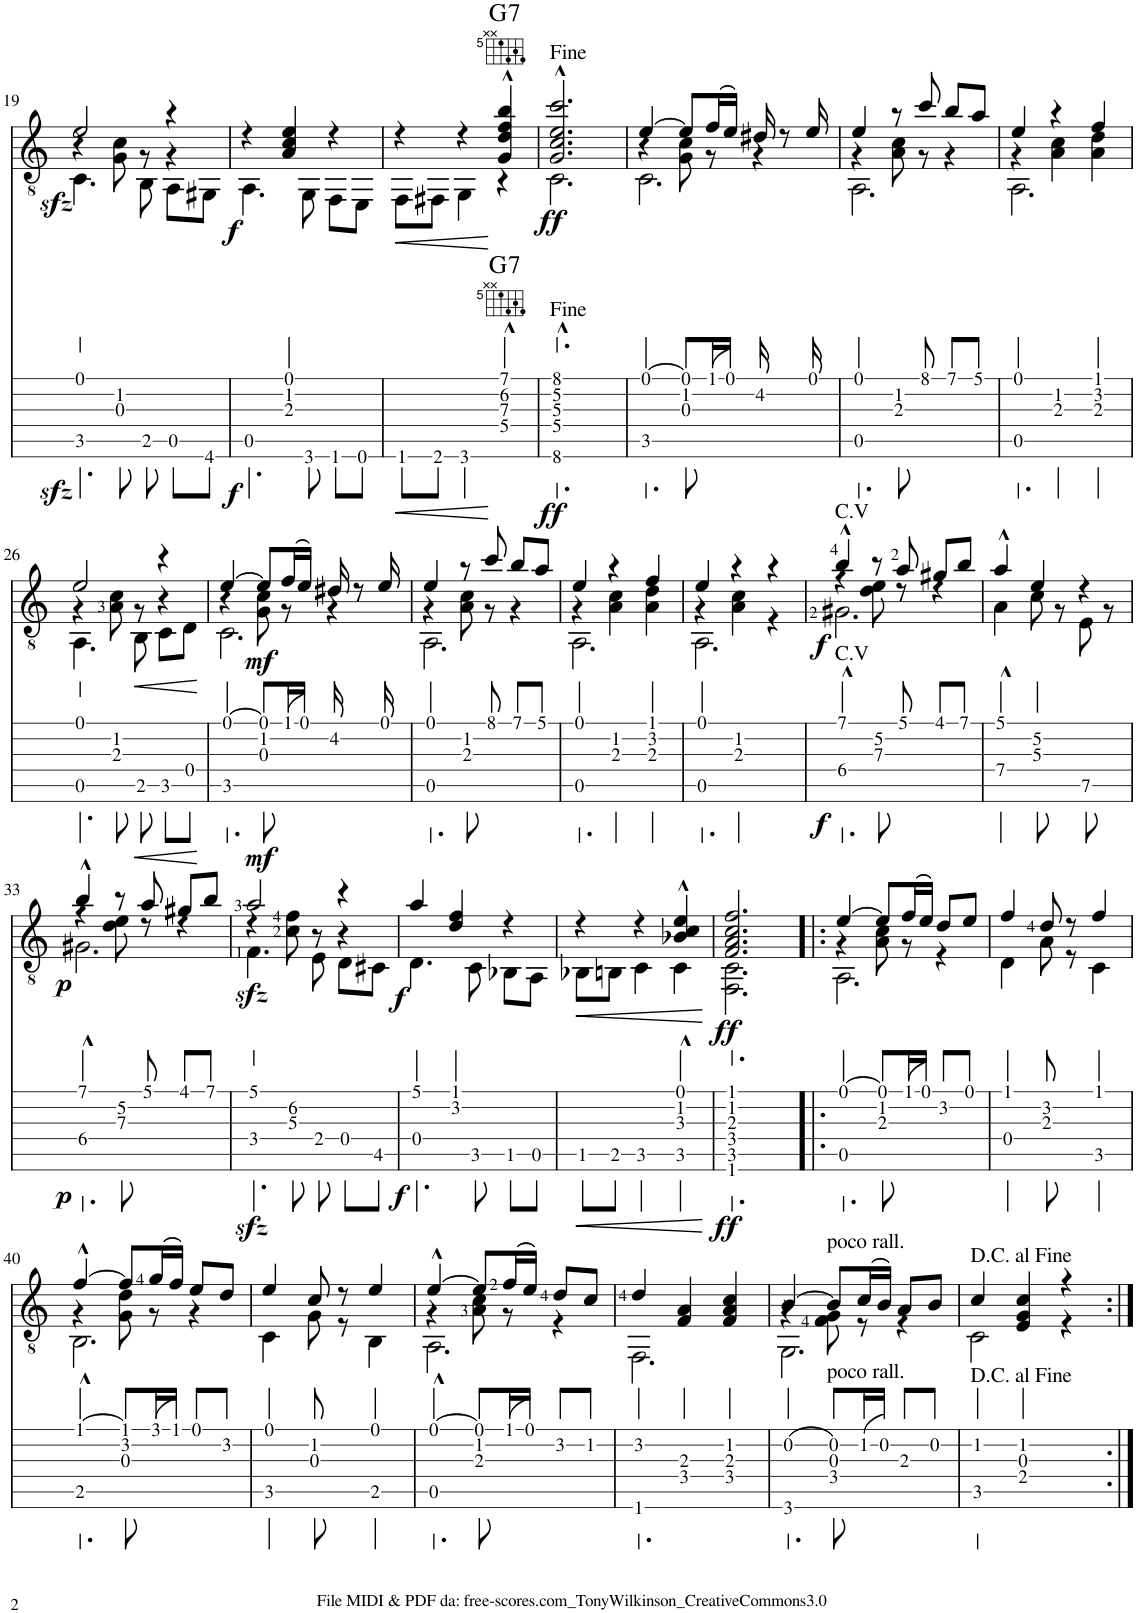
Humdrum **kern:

**kern	**dynam	**harte	**kern	**dynam	**harte
*part2	*part2	*part2	*part1	*part1	*part1
*staff2	*staff2	*	*staff1	*staff1	*
*I"Chitarra classica (Intavolatura)	*	*	*I"Guitar	*	*
!!LO:PB:g=z
*	*	*	*clefGv2	*	*
*k[]	*	*	*k[]	*	*
*M3/4	*	*	*M3/4	*	*
=19	=19	=19	=19	=19	=19
*^	*	*	*^	*	*
*	*^	*	*	*	*^	*	*
!	!	!	!LO:DY:b	!	!	!	!	!LO:DY:b	!
2e/	4r	4.C\	sfz	.	2e/	4r	4.C\	sfz	.
.	8G\ 8c\	.	.	.	.	8G\ 8c\	.	.	.
.	8r	8BB\	.	.	.	8r	8BB\	.	.
4r	4r	8AA\L	.	.	4r	4r	8AA\L	.	.
!	!	!	!LO:DY:b	!	!	!	!	!LO:DY:b	!
.	.	8GG#X\J	f	.	.	.	8GG#X\J	f	.
*	*v	*v	*	*	*	*	*	*	*
*	*	*	*	*	*v	*v	*	*
=20	=20	=20	=20	=20	=20	=20	=20
4r	4.AA\	.	.	4r	4.AA\	.	.
4A/ 4c/ 4e/	.	.	.	4A/ 4c/ 4e/	.	.	.
.	8GG\	.	.	.	8GG\	.	.
4r	8FF\L	.	.	4r	8FF\L	.	.
.	8EE\J	.	.	.	8EE\J	.	.
=21	=21	=21	=21	=21	=21	=21	=21
!	!	!LO:HP:b	!	!	!	!LO:HP:b	!
4r	8FF\L	<	.	4r	8FF\L	<	.
.	8FF#X\J	.	.	.	8FF#X\J	.	.
4r	4GG\	.	.	4r	4GG\	.	.
!	!	!	!LO:H:kt=7	!	!	!	!LO:H:kt=7
4G/^^ 4d/^^ 4f/^^ 4b/^^	4r	.	G:7	4G/^^ 4d/^^ 4f/^^ 4b/^^	4r	.	G:7
*v	*v	*	*	*	*	*	*
*	*	*	*v	*v	*	*
.	.	.	.	[	.
=22	=22	=22	=22	=22	=22
*^	*	*	*^	*	*
!	!	!LO:DY:b	!	!	!	!LO:DY:b	!
2.G/^^ 2.c/^^ 2.e/^^ 2.cc/^^	2.C\	ff	.	2.G/^^ 2.c/^^ 2.e/^^ 2.cc/^^	2.C\	ff	.
=23	=23	=23	=23	=23	=23	=23	=23
*	*^	*	*	*	*^	*	*
[4e/	4r	2.C\	.	.	[4e/	4r	2.C\	.	.
8e/L]	8G\ 8c\	.	.	.	8e/L]	8G\ 8c\	.	.	.
(16f/L	8r	.	.	.	(16f/L	8r	.	.	.
16e/JJ)	.	.	.	.	16e/JJ)	.	.	.	.
16d#X/	4r	.	.	.	16d#X/	4r	.	.	.
8r	.	.	.	.	8r	.	.	.	.
16e/	.	.	.	.	16e/	.	.	.	.
=24	=24	=24	=24	=24	=24	=24	=24	=24	=24
4e/	4r	2.AA\	.	.	4e/	4r	2.AA\	.	.
8r	8A\ 8c\	.	.	.	8r	8A\ 8c\	.	.	.
8cc/	8r	.	.	.	8cc/	8r	.	.	.
8b/L	4r	.	.	.	8b/L	4r	.	.	.
8a/J	.	.	.	.	8a/J	.	.	.	.
=25	=25	=25	=25	=25	=25	=25	=25	=25	=25
4e/	4r	2.AA\	.	.	4e/	4r	2.AA\	.	.
4r	4A\ 4c\	.	.	.	4r	4A\ 4c\	.	.	.
4f/	4A\ 4d\	.	.	.	4f/	4A\ 4d\	.	.	.
!!LO:LB:g=z	!!	!!
=26	=26	=26	=26	=26	=26	=26	=26	=26	=26
2e/	4r	4.AA\	.	.	2e/	4r	4.AA\	.	.
.	8A\ 8c\	.	.	.	.	8A\ 8c\	.	.	.
!	!	!	!LO:HP:b	!	!	!	!	!LO:HP:b	!
.	8r	8BB\	<	.	.	8r	8BB\	<	.
4r	4r	8C\L	.	.	4r	4r	8C\L	.	.
.	.	8D\J	.	.	.	.	8D\J	.	.
*v	*v	*v	*	*	*	*	*	*	*
*	*	*	*v	*v	*v	*	*
.	[	.	.	.	.
=27	=27	=27	=27	=27	=27
*^	*	*	*^	*	*
*	*^	*	*	*	*^	*	*
[4e/	4r	2.C\	.	.	[4e/	4r	2.C\	.	.
!	!	!	!LO:DY:b	!	!	!	!	!LO:DY:b	!
8e/L]	8G\ 8c\	.	mf	.	8e/L]	8G\ 8c\	.	mf	.
(16f/L	8r	.	.	.	(16f/L	8r	.	.	.
16e/JJ)	.	.	.	.	16e/JJ)	.	.	.	.
16d#X/	4r	.	.	.	16d#X/	4r	.	.	.
8r	.	.	.	.	8r	.	.	.	.
16e/	.	.	.	.	16e/	.	.	.	.
=28	=28	=28	=28	=28	=28	=28	=28	=28	=28
4e/	4r	2.AA\	.	.	4e/	4r	2.AA\	.	.
8r	8A\ 8c\	.	.	.	8r	8A\ 8c\	.	.	.
8cc/	8r	.	.	.	8cc/	8r	.	.	.
8b/L	4r	.	.	.	8b/L	4r	.	.	.
8a/J	.	.	.	.	8a/J	.	.	.	.
=29	=29	=29	=29	=29	=29	=29	=29	=29	=29
4e/	4r	2.AA\	.	.	4e/	4r	2.AA\	.	.
4r	4A\ 4c\	.	.	.	4r	4A\ 4c\	.	.	.
4f/	4A\ 4d\	.	.	.	4f/	4A\ 4d\	.	.	.
=30	=30	=30	=30	=30	=30	=30	=30	=30	=30
4e/	4r	2.AA\	.	.	4e/	4r	2.AA\	.	.
4r	4A\ 4c\	.	.	.	4r	4A\ 4c\	.	.	.
4r	4r	.	.	.	4r	4r	.	.	.
=31	=31	=31	=31	=31	=31	=31	=31	=31	=31
!	!	!	!	!	!LO:TX:a:t=C.V	!	!	!	!
!LO:TX:a:t=C.V	!	!	!	!	!	!	!	!	!
!	!	!	!LO:DY:b	!	!	!	!	!LO:DY:b	!
4b^^/	4r	2.G#X\	f	.	4b^^/	4r	2.G#X\	f	.
8r	8d\ 8e\	.	.	.	8r	8d\ 8e\	.	.	.
8a/	8r	.	.	.	8a/	8r	.	.	.
8g#X/L	4r	.	.	.	8g#X/L	4r	.	.	.
8b/J	.	.	.	.	8b/J	.	.	.	.
*	*v	*v	*	*	*	*	*	*	*
*	*	*	*	*	*v	*v	*	*
=32	=32	=32	=32	=32	=32	=32	=32
4a^^/	4A\	.	.	4a^^/	4A\	.	.
4e/	8c\	.	.	4e/	8c\	.	.
.	8r	.	.	.	8r	.	.
4r	8E\	.	.	4r	8E\	.	.
.	8r	.	.	.	8r	.	.
!!LO:LB:g=z
=33	=33	=33	=33	=33	=33	=33	=33
*	*^	*	*	*	*^	*	*
!	!	!	!LO:DY:b	!	!	!	!	!LO:DY:b	!
4b^^/	4r	2.G#X\	p	.	4b^^/	4r	2.G#X\	p	.
8r	8d\ 8e\	.	.	.	8r	8d\ 8e\	.	.	.
8a/	8r	.	.	.	8a/	8r	.	.	.
8g#X/L	4r	.	.	.	8g#X/L	4r	.	.	.
8b/J	.	.	.	.	8b/J	.	.	.	.
=34	=34	=34	=34	=34	=34	=34	=34	=34	=34
!	!	!	!LO:DY:b	!	!	!	!	!LO:DY:b	!
2a/	4r	4.F\	sfz	.	2a/	4r	4.F\	sfz	.
.	8c\ 8f\	.	.	.	.	8c\ 8f\	.	.	.
.	8r	8E\	.	.	.	8r	8E\	.	.
4r	4r	8D\L	.	.	4r	4r	8D\L	.	.
!	!	!	!LO:DY:b	!	!	!	!	!LO:DY:b	!
.	.	8C#X\J	f	.	.	.	8C#X\J	f	.
*	*v	*v	*	*	*	*	*	*	*
*	*	*	*	*	*v	*v	*	*
=35	=35	=35	=35	=35	=35	=35	=35
4a/	4.D\	.	.	4a/	4.D\	.	.
4d/ 4f/	.	.	.	4d/ 4f/	.	.	.
.	8C\	.	.	.	8C\	.	.
4r	8BB-X\L	.	.	4r	8BB-X\L	.	.
.	8AA\J	.	.	.	8AA\J	.	.
=36	=36	=36	=36	=36	=36	=36	=36
4r	8BB-X\L	.	.	4r	8BB-X\L	.	.
.	8BBn\J	.	.	.	8BBn\J	.	.
4r	4C\	.	.	4r	4C\	.	.
4B-X/^^ 4c/^^ 4e/^^	4C\	.	.	4B-X/^^ 4c/^^ 4e/^^	4C\	.	.
*v	*v	*	*	*	*	*	*
*	*	*	*v	*v	*	*
.	[	.	.	[	.
=37	=37	=37	=37	=37	=37
*^	*	*	*^	*	*
!	!	!LO:DY:b	!	!	!	!LO:DY:b	!
2.F/ 2.A/ 2.c/ 2.f/	2.FF\ 2.C\	ff	.	2.F/ 2.A/ 2.c/ 2.f/	2.FF\ 2.C\	ff	.
=38!|:	=38!|:	=38!|:	=38!|:	=38!|:	=38!|:	=38!|:	=38!|:
*	*^	*	*	*	*^	*	*
[4e/	4r	2.AA\	.	.	[4e/	4r	2.AA\	.	.
8e/L]	8A\ 8c\	.	.	.	8e/L]	8A\ 8c\	.	.	.
(16f/L	8r	.	.	.	(16f/L	8r	.	.	.
16e/JJ)	.	.	.	.	16e/JJ)	.	.	.	.
8d/L	4r	.	.	.	8d/L	4r	.	.	.
8e/J	.	.	.	.	8e/J	.	.	.	.
*	*v	*v	*	*	*	*	*	*	*
*	*	*	*	*	*v	*v	*	*
=39	=39	=39	=39	=39	=39	=39	=39
4f/	4D\	.	.	4f/	4D\	.	.
8d/	8A\	.	.	8d/	8A\	.	.
8r	8r	.	.	8r	8r	.	.
4f/	4C\	.	.	4f/	4C\	.	.
!!LO:LB:g=z
=40	=40	=40	=40	=40	=40	=40	=40
*	*^	*	*	*	*^	*	*
[4f^^/	4r	2.BB\	.	.	[4f^^/	4r	2.BB\	.	.
8f/L]	8G\ 8d\	.	.	.	8f/L]	8G\ 8d\	.	.	.
(16g/L	8r	.	.	.	(16g/L	8r	.	.	.
16f/JJ)	.	.	.	.	16f/JJ)	.	.	.	.
8e/L	4r	.	.	.	8e/L	4r	.	.	.
8d/J	.	.	.	.	8d/J	.	.	.	.
*	*v	*v	*	*	*	*	*	*	*
*	*	*	*	*	*v	*v	*	*
=41	=41	=41	=41	=41	=41	=41	=41
4e/	4C\	.	.	4e/	4C\	.	.
8c/	8G\	.	.	8c/	8G\	.	.
8r	8r	.	.	8r	8r	.	.
4e/	4BB\	.	.	4e/	4BB\	.	.
=42	=42	=42	=42	=42	=42	=42	=42
*	*^	*	*	*	*^	*	*
[4e^^/	4r	2.AA\	.	.	[4e^^/	4r	2.AA\	.	.
8e/L]	8A\ 8c\	.	.	.	8e/L]	8A\ 8c\	.	.	.
(16f/L	8r	.	.	.	(16f/L	8r	.	.	.
16e/JJ)	.	.	.	.	16e/JJ)	.	.	.	.
8d/L	4r	.	.	.	8d/L	4r	.	.	.
8c/J	.	.	.	.	8c/J	.	.	.	.
*	*v	*v	*	*	*	*	*	*	*
*	*	*	*	*	*v	*v	*	*
=43	=43	=43	=43	=43	=43	=43	=43
4d/	2.FF\	.	.	4d/	2.FF\	.	.
4F/ 4A/	.	.	.	4F/ 4A/	.	.	.
4F/ 4A/ 4c/	.	.	.	4F/ 4A/ 4c/	.	.	.
=44	=44	=44	=44	=44	=44	=44	=44
*	*^	*	*	*	*^	*	*
[4B/	4r	2.GG\	.	.	[4B/	4r	2.GG\	.	.
!	!	!	!	!	!LO:TX:a:t=poco rall.	!	!	!	!
!LO:TX:a:t=poco rall.	!	!	!	!	!	!	!	!	!
8B/L]	8F\ 8G\	.	.	.	8B/L]	8F\ 8G\	.	.	.
(16c/L	8r	.	.	.	(16c/L	8r	.	.	.
16B/JJ)	.	.	.	.	16B/JJ)	.	.	.	.
8A/L	4r	.	.	.	8A/L	4r	.	.	.
8B/J	.	.	.	.	8B/J	.	.	.	.
*	*v	*v	*	*	*	*	*	*	*
*	*	*	*	*	*v	*v	*	*
=45	=45	=45	=45	=45	=45	=45	=45
4c/	2C\	.	.	4c/	2C\	.	.
4E/ 4G/ 4c/	.	.	.	4E/ 4G/ 4c/	.	.	.
4r	4r	.	.	4r	4r	.	.
*v	*v	*	*	*	*	*	*
*	*	*	*v	*v	*	*
=:|!	=:|!	=:|!	=:|!	=:|!	=:|!
*-	*-	*-	*-	*-	*-
